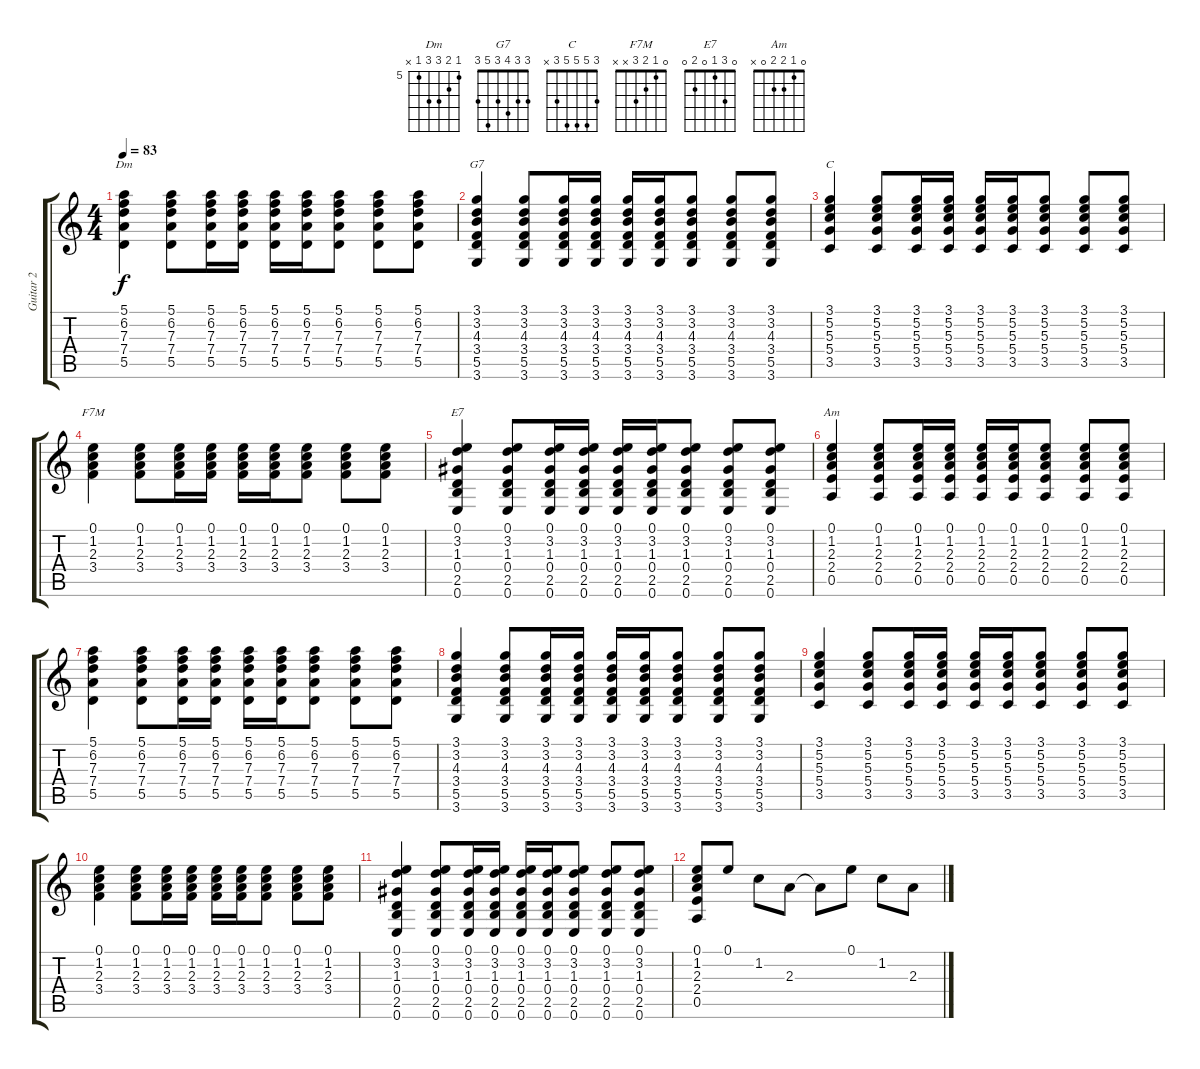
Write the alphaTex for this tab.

\track ("Guitar 2" "Guitar 2") {instrument acousticguitarsteel}
\staff {score tabs}
\tuning (E4 B3 G3 D3 A2 E2) {hide}
\chord ("Dm" 5 6 7 7 5 x) {firstfret 5}
\chord ("G7" 3 3 4 3 5 3)
\chord ("C" 3 5 5 5 3 x)
\chord ("F7M" 0 1 2 3 x x)
\chord ("E7" 0 3 1 0 2 0)
\chord ("Am" 0 1 2 2 0 x)
\ts (4 4)
\tempo 83
\clef g2
\ks c
(5.1 6.2 7.3 7.4 5.5).4{ch "Dm" dy f} (5.1 6.2 7.3 7.4 5.5).8 (5.1 6.2 7.3 7.4 5.5).16 (5.1 6.2 7.3 7.4 5.5).16 (5.1 6.2 7.3 7.4 5.5).16 (5.1 6.2 7.3 7.4 5.5).16 (5.1 6.2 7.3 7.4 5.5).8 (5.1 6.2 7.3 7.4 5.5).8 (5.1 6.2 7.3 7.4 5.5).8 |
(3.1 3.2 4.3 3.4 5.5 3.6).4{ch "G7"} (3.1 3.2 4.3 3.4 5.5 3.6).8 (3.1 3.2 4.3 3.4 5.5 3.6).16 (3.1 3.2 4.3 3.4 5.5 3.6).16 (3.1 3.2 4.3 3.4 5.5 3.6).16 (3.1 3.2 4.3 3.4 5.5 3.6).16 (3.1 3.2 4.3 3.4 5.5 3.6).8 (3.1 3.2 4.3 3.4 5.5 3.6).8 (3.1 3.2 4.3 3.4 5.5 3.6).8 |
(3.1 5.2 5.3 5.4 3.5).4{ch "C"} (3.1 5.2 5.3 5.4 3.5).8 (3.1 5.2 5.3 5.4 3.5).16 (3.1 5.2 5.3 5.4 3.5).16 (3.1 5.2 5.3 5.4 3.5).16 (3.1 5.2 5.3 5.4 3.5).16 (3.1 5.2 5.3 5.4 3.5).8 (3.1 5.2 5.3 5.4 3.5).8 (3.1 5.2 5.3 5.4 3.5).8 |
(0.1 1.2 2.3 3.4).4{ch "F7M"} (0.1 1.2 2.3 3.4).8 (0.1 1.2 2.3 3.4).16 (0.1 1.2 2.3 3.4).16 (0.1 1.2 2.3 3.4).16 (0.1 1.2 2.3 3.4).16 (0.1 1.2 2.3 3.4).8 (0.1 1.2 2.3 3.4).8 (0.1 1.2 2.3 3.4).8 |
(0.1 3.2 1.3 0.4 2.5 0.6).4{ch "E7"} (0.1 3.2 1.3 0.4 2.5 0.6).8 (0.1 3.2 1.3 0.4 2.5 0.6).16 (0.1 3.2 1.3 0.4 2.5 0.6).16 (0.1 3.2 1.3 0.4 2.5 0.6).16 (0.1 3.2 1.3 0.4 2.5 0.6).16 (0.1 3.2 1.3 0.4 2.5 0.6).8 (0.1 3.2 1.3 0.4 2.5 0.6).8 (0.1 3.2 1.3 0.4 2.5 0.6).8 |
(0.1 1.2 2.3 2.4 0.5).4{ch "Am"} (0.1 1.2 2.3 2.4 0.5).8 (0.1 1.2 2.3 2.4 0.5).16 (0.1 1.2 2.3 2.4 0.5).16 (0.1 1.2 2.3 2.4 0.5).16 (0.1 1.2 2.3 2.4 0.5).16 (0.1 1.2 2.3 2.4 0.5).8 (0.1 1.2 2.3 2.4 0.5).8 (0.1 1.2 2.3 2.4 0.5).8 |
(5.1 6.2 7.3 7.4 5.5).4 (5.1 6.2 7.3 7.4 5.5).8 (5.1 6.2 7.3 7.4 5.5).16 (5.1 6.2 7.3 7.4 5.5).16 (5.1 6.2 7.3 7.4 5.5).16 (5.1 6.2 7.3 7.4 5.5).16 (5.1 6.2 7.3 7.4 5.5).8 (5.1 6.2 7.3 7.4 5.5).8 (5.1 6.2 7.3 7.4 5.5).8 |
(3.1 3.2 4.3 3.4 5.5 3.6).4 (3.1 3.2 4.3 3.4 5.5 3.6).8 (3.1 3.2 4.3 3.4 5.5 3.6).16 (3.1 3.2 4.3 3.4 5.5 3.6).16 (3.1 3.2 4.3 3.4 5.5 3.6).16 (3.1 3.2 4.3 3.4 5.5 3.6).16 (3.1 3.2 4.3 3.4 5.5 3.6).8 (3.1 3.2 4.3 3.4 5.5 3.6).8 (3.1 3.2 4.3 3.4 5.5 3.6).8 |
(3.1 5.2 5.3 5.4 3.5).4 (3.1 5.2 5.3 5.4 3.5).8 (3.1 5.2 5.3 5.4 3.5).16 (3.1 5.2 5.3 5.4 3.5).16 (3.1 5.2 5.3 5.4 3.5).16 (3.1 5.2 5.3 5.4 3.5).16 (3.1 5.2 5.3 5.4 3.5).8 (3.1 5.2 5.3 5.4 3.5).8 (3.1 5.2 5.3 5.4 3.5).8 |
(0.1 1.2 2.3 3.4).4 (0.1 1.2 2.3 3.4).8 (0.1 1.2 2.3 3.4).16 (0.1 1.2 2.3 3.4).16 (0.1 1.2 2.3 3.4).16 (0.1 1.2 2.3 3.4).16 (0.1 1.2 2.3 3.4).8 (0.1 1.2 2.3 3.4).8 (0.1 1.2 2.3 3.4).8 |
(0.1 3.2 1.3 0.4 2.5 0.6).4 (0.1 3.2 1.3 0.4 2.5 0.6).8 (0.1 3.2 1.3 0.4 2.5 0.6).16 (0.1 3.2 1.3 0.4 2.5 0.6).16 (0.1 3.2 1.3 0.4 2.5 0.6).16 (0.1 3.2 1.3 0.4 2.5 0.6).16 (0.1 3.2 1.3 0.4 2.5 0.6).8 (0.1 3.2 1.3 0.4 2.5 0.6).8 (0.1 3.2 1.3 0.4 2.5 0.6).8 |
(0.1 1.2 2.3 2.4 0.5).8 0.1.8 1.2.8 2.3.8 2.3{t}.8 0.1.8 1.2.8 2.3.8
